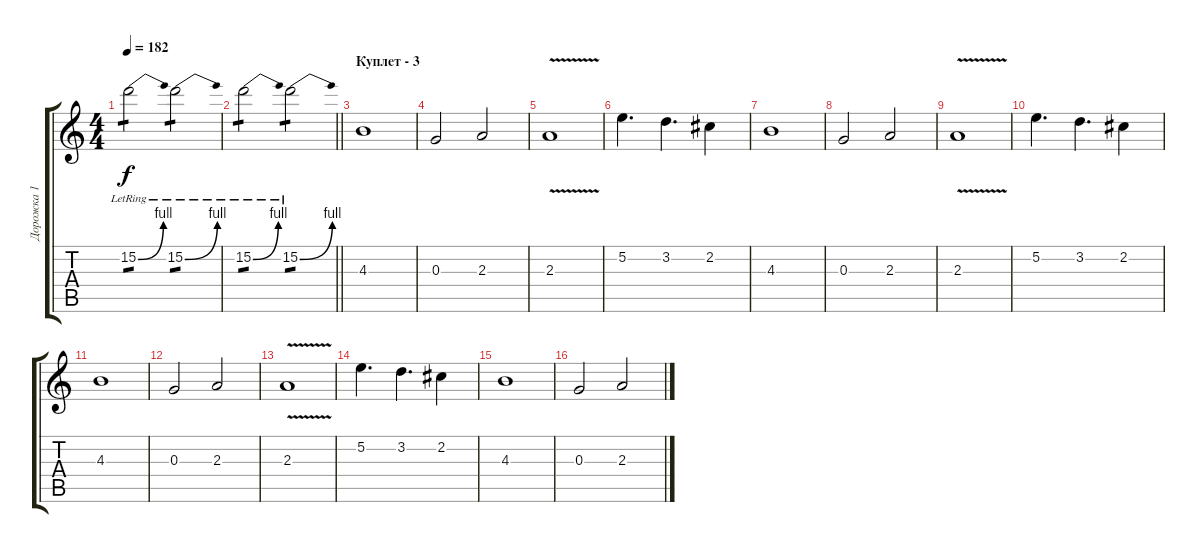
\track ("Дорожка 1" "Дорожка 1") {instrument distortionguitar}
\staff {score tabs}
\tuning (E4 B3 G3 D3 A2 E2) {hide}
\ts (4 4)
\tempo 182
\clef g2
\ks c
15.2{be (bend 0 0 60 4) lr}.2{tp 1 dy f} 15.2{be (bend 0 0 60 4) lr}.2{tp 1} |
\barLineRight lightlight
15.2{be (bend 0 0 60 4) lr}.2{tp 1} 15.2{be (bend 0 0 60 4) lr}.2{tp 1} |
\section ("" "Куплет - 3")
4.3.1 |
0.3.2 2.3.2 |
2.3{v}.1 |
5.2.4{d} 3.2.4{d} 2.2.4 |
4.3.1 |
0.3.2 2.3.2 |
2.3{v}.1 |
5.2.4{d} 3.2.4{d} 2.2.4 |
4.3.1 |
0.3.2 2.3.2 |
2.3{v}.1 |
5.2.4{d} 3.2.4{d} 2.2.4 |
4.3.1 |
0.3.2 2.3.2
